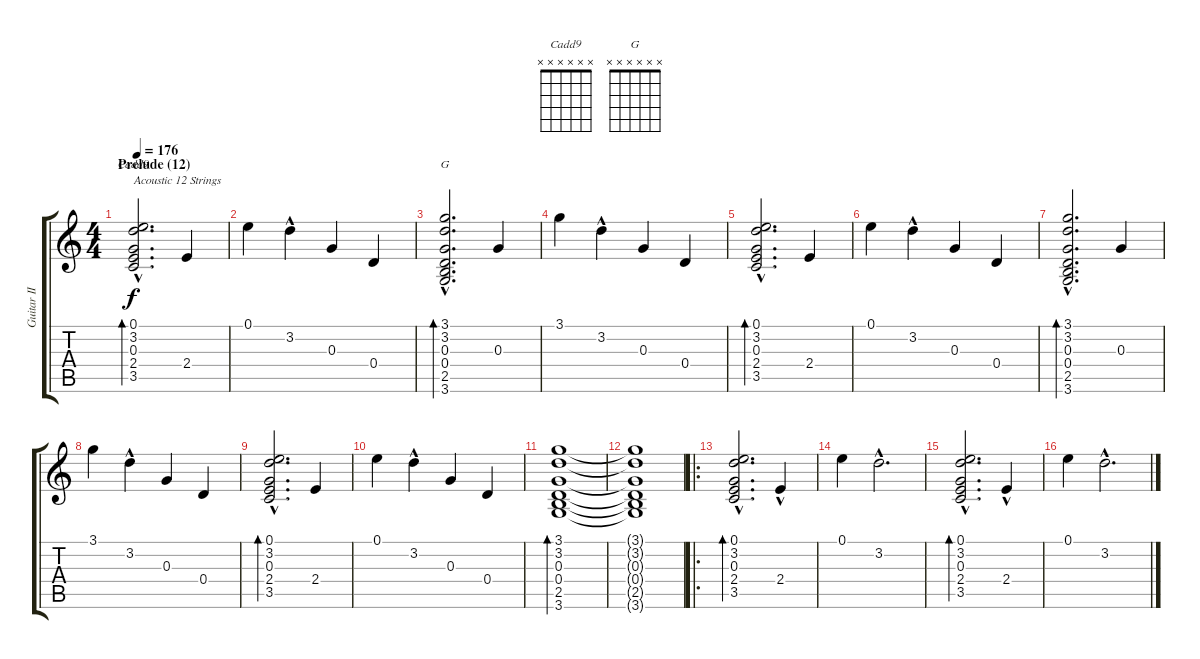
\track ("Guitar II" "Guitar II") {instrument overdrivenguitar}
\staff {score tabs}
\tuning (E4 B3 G3 D3 A2 E2) {hide}
\chord ("Cadd9" x x x x x x) {firstfret 0}
\chord ("G" x x x x x x) {firstfret 0}
\ts (4 4)
\section ("" "Prelude (12)")
\tempo 176
\clef g2
\ks c
(0.1 3.2 0.3{hac} 2.4{hac} 3.5{hac}).2{d bd 240 ch "Cadd9" txt "Acoustic 12 Strings" dy f instrument acousticguitarsteel} 2.4.4 |
0.1.4 3.2{hac}.4 0.3.4 0.4.4 |
(3.1 3.2 0.3{hac} 0.4{hac} 2.5{hac} 3.6{hac}).2{d bd 240 ch "G"} 0.3.4 |
3.1.4 3.2{hac}.4 0.3.4 0.4.4 |
(0.1 3.2 0.3{hac} 2.4{hac} 3.5{hac}).2{d bd 240} 2.4.4 |
0.1.4 3.2{hac}.4 0.3.4 0.4.4 |
(3.1 3.2 0.3{hac} 0.4{hac} 2.5{hac} 3.6{hac}).2{d bd 240} 0.3.4 |
3.1.4 3.2{hac}.4 0.3.4 0.4.4 |
(0.1 3.2 0.3{hac} 2.4{hac} 3.5{hac}).2{d bd 240} 2.4.4 |
0.1.4 3.2{hac}.4 0.3.4 0.4.4 |
(3.1 3.2 0.3 0.4 2.5 3.6).1{bd 240} |
(3.1{t} 3.2{t} 0.3{t} 0.4{t} 2.5{t} 3.6{t}).1 |
\ro
(0.1 3.2 0.3{hac} 2.4{hac} 3.5{hac}).2{d bd 240} 2.4{hac}.4 |
0.1.4 3.2{hac}.2{d} |
(0.1 3.2 0.3{hac} 2.4{hac} 3.5{hac}).2{d bd 240} 2.4{hac}.4 |
0.1.4 3.2{hac}.2{d}
